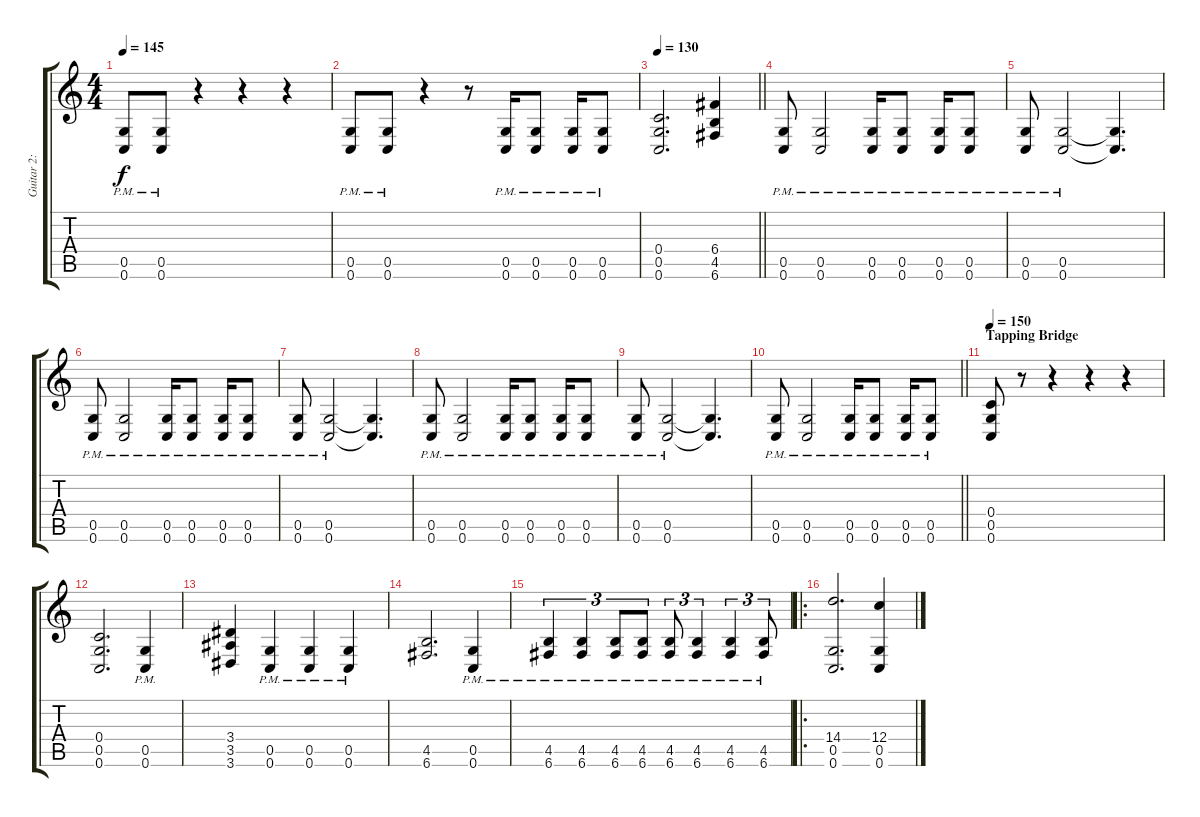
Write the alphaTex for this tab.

\track ("Guitar 2: Johan" "Guitar 2: ") {instrument overdrivenguitar}
\staff {score tabs}
\tuning (D4 A3 F3 C3 G2 C2) {hide}
\ts (4 4)
\tempo 145
\clef g2
\ks c
(0.5{pm} 0.6).8{dy f} (0.5{pm} 0.6).8 r.4 r.4 r.4 |
(0.5{pm} 0.6).8 (0.5{pm} 0.6).8 r.4 r.8 (0.5{pm} 0.6).16 (0.5{pm} 0.6).8 (0.5{pm} 0.6).16 (0.5{pm} 0.6).8 |
\tempo 130
\barLineRight lightlight
(0.4 0.5 0.6).2{d} (6.4 4.5 6.6).4 |
\section ("" "")
(0.5{pm} 0.6{pm}).8 (0.5{pm} 0.6{pm}).2 (0.5{pm} 0.6{pm}).16 (0.5{pm} 0.6{pm}).8 (0.5{pm} 0.6{pm}).16 (0.5{pm} 0.6{pm}).8 |
(0.5{pm} 0.6{pm}).8 (0.5{pm} 0.6{pm}).2 (0.5{t} 0.6{t}).4{d} |
(0.5{pm} 0.6{pm}).8 (0.5{pm} 0.6{pm}).2 (0.5{pm} 0.6{pm}).16 (0.5{pm} 0.6{pm}).8 (0.5{pm} 0.6{pm}).16 (0.5{pm} 0.6{pm}).8 |
(0.5{pm} 0.6{pm}).8 (0.5{pm} 0.6{pm}).2 (0.5{t} 0.6{t}).4{d} |
(0.5{pm} 0.6{pm}).8 (0.5{pm} 0.6{pm}).2 (0.5{pm} 0.6{pm}).16 (0.5{pm} 0.6{pm}).8 (0.5{pm} 0.6{pm}).16 (0.5{pm} 0.6{pm}).8 |
(0.5{pm} 0.6{pm}).8 (0.5{pm} 0.6{pm}).2 (0.5{t} 0.6{t}).4{d} |
\barLineRight lightlight
(0.5{pm} 0.6{pm}).8 (0.5{pm} 0.6{pm}).2 (0.5{pm} 0.6{pm}).16 (0.5{pm} 0.6{pm}).8 (0.5{pm} 0.6{pm}).16 (0.5{pm} 0.6{pm}).8 |
\section ("" "Tapping Bridge")
\tempo 150
(0.4 0.5 0.6).8 r.8 r.4 r.4 r.4 |
(0.4 0.5 0.6).2{d} (0.5{pm} 0.6{pm}).4 |
(3.4 3.5 3.6).4 (0.5{pm} 0.6{pm}).4 (0.5{pm} 0.6).4 (0.5{pm} 0.6{pm}).4 |
(4.5 6.6).2{d} (0.5{pm} 0.6{pm}).4 |
(4.5{pm} 6.6).4{tu (3 2)} (4.5{pm} 6.6).4{tu (3 2)} (4.5{pm} 6.6).8{tu (3 2)} (4.5{pm} 6.6).8{tu (3 2)} (4.5{pm} 6.6).8{tu (3 2)} (4.5{pm} 6.6).4{tu (3 2)} (4.5{pm} 6.6).4{tu (3 2)} (4.5{pm} 6.6).8{tu (3 2)} |
\ro
(14.4 0.5 0.6).2{d} (12.4 0.5 0.6).4
